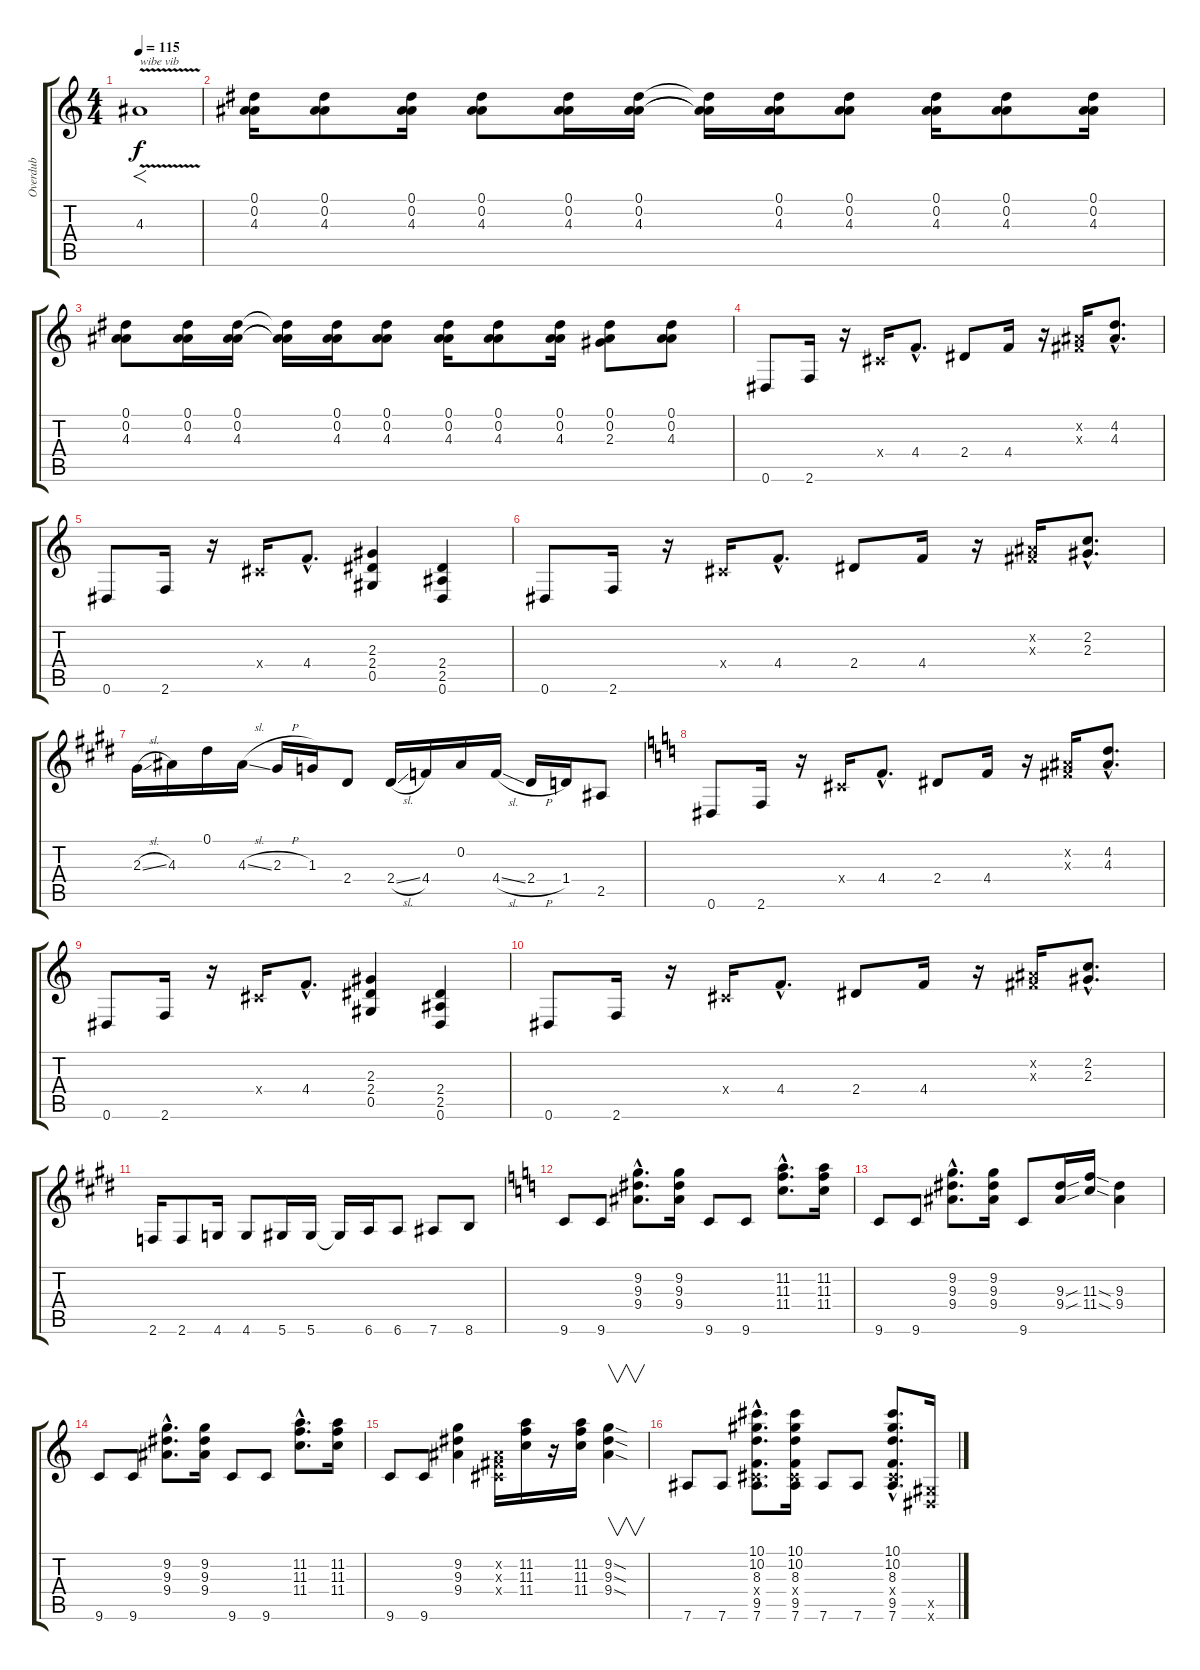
\track ("Overdub" "Overdub") {instrument fretlessbass}
\staff {score tabs}
\tuning (Eb4 Bb3 Gb3 Db3 Ab2 Eb2) {hide}
\ts (4 4)
\tempo 115
\clef g2
\ks c
4.3{v}.1{f txt "wibe vib" dy f instrument fretlessbass} |
(0.1 0.2 4.3).16 (0.1 0.2 4.3).8 (0.1 0.2 4.3).16 (0.1 0.2 4.3).8 (0.1 0.2 4.3).16 (0.1 0.2 4.3).16 (0.1{t} 0.2{t} 4.3{t}).16 (0.1 0.2 4.3).16 (0.1 0.2 4.3).8 (0.1 0.2 4.3).16 (0.1 0.2 4.3).8 (0.1 0.2 4.3).16 |
(0.1 0.2 4.3).8 (0.1 0.2 4.3).16 (0.1 0.2 4.3).16 (0.1{t} 0.2{t} 4.3{t}).16 (0.1 0.2 4.3).16 (0.1 0.2 4.3).8 (0.1 0.2 4.3).16 (0.1 0.2 4.3).8 (0.1 0.2 4.3).16 (0.1 0.2 2.3).8 (0.1 0.2 4.3).8 |
0.6.8 2.6.16 r.16 0.4{x}.16 4.4{hac}.8{d} 2.4.8 4.4.16 r.16 (0.2{x} 0.3{x}).16 (4.2{hac} 4.3{hac}).8{d} |
0.6.8 2.6.16 r.16 0.4{x}.16 4.4{hac}.8{d} (2.3 2.4 0.5).4 (2.4 2.5 0.6).4 |
0.6.8 2.6.16 r.16 0.4{x}.16 4.4{hac}.8{d} 2.4.8 4.4.16 r.16 (0.2{x} 0.3{x}).16 (2.2{hac} 2.3{hac}).8{d} |
\ks e
2.3{sl}.16 4.3.16 0.1.16 4.3{sl}.16 2.3{h}.16 1.3.16 2.4.8 2.4{sl}.16 4.4.16 0.2.16 4.4{sl}.16 2.4{h}.16 1.4.16 2.5.8 |
\ks c
0.6.8 2.6.16 r.16 0.4{x}.16 4.4{hac}.8{d} 2.4.8 4.4.16 r.16 (0.2{x} 0.3{x}).16 (4.2{hac} 4.3{hac}).8{d} |
0.6.8 2.6.16 r.16 0.4{x}.16 4.4{hac}.8{d} (2.3 2.4 0.5).4 (2.4 2.5 0.6).4 |
0.6.8 2.6.16 r.16 0.4{x}.16 4.4{hac}.8{d} 2.4.8 4.4.16 r.16 (0.2{x} 0.3{x}).16 (2.2{hac} 2.3{hac}).8{d} |
\ks e
2.6.16 2.6.8 4.6.16 4.6.8 5.6.16 5.6.16 5.6{t}.16 6.6.16 6.6.8 7.6.8 8.6.8 |
\ks c
9.6.8 9.6.8 (9.2{hac} 9.3{hac} 9.4{hac}).8{d} (9.2 9.3 9.4).16 9.6.8 9.6.8 (11.2{hac} 11.3{hac} 11.4{hac}).8{d} (11.2 11.3 11.4).16 |
9.6.8 9.6.8 (9.2{hac} 9.3{hac} 9.4{hac}).8{d} (9.2 9.3 9.4).16 9.6.8 (9.3{sou} 9.4{sou}).16 (11.3{sod} 11.4{sod}).16 (9.3 9.4).4 |
9.6.8 9.6.8 (9.2{hac} 9.3{hac} 9.4{hac}).8{d} (9.2 9.3 9.4).16 9.6.8 9.6.8 (11.2{hac} 11.3{hac} 11.4{hac}).8{d} (11.2 11.3 11.4).16 |
9.6.8 9.6.8 (9.2 9.3 9.4).4 (0.2{x} 0.3{x} 0.4{x}).16 (11.2 11.3 11.4).16 r.16 (11.2 11.3 11.4).16 (9.2{sod} 9.3{sod} 9.4{sod}).4{v} |
7.6.8 7.6.8 (10.1{hac} 10.2{hac} 8.3{hac} 0.4{hac x} 9.5{hac} 7.6{hac}).8{d} (10.1 10.2 8.3 0.4{x} 9.5 7.6).16 7.6.8 7.6.8 (10.1{hac} 10.2{hac} 8.3{hac} 0.4{hac x} 9.5{hac} 7.6{hac}).8{d} (0.5{x} 0.6{x}).16
